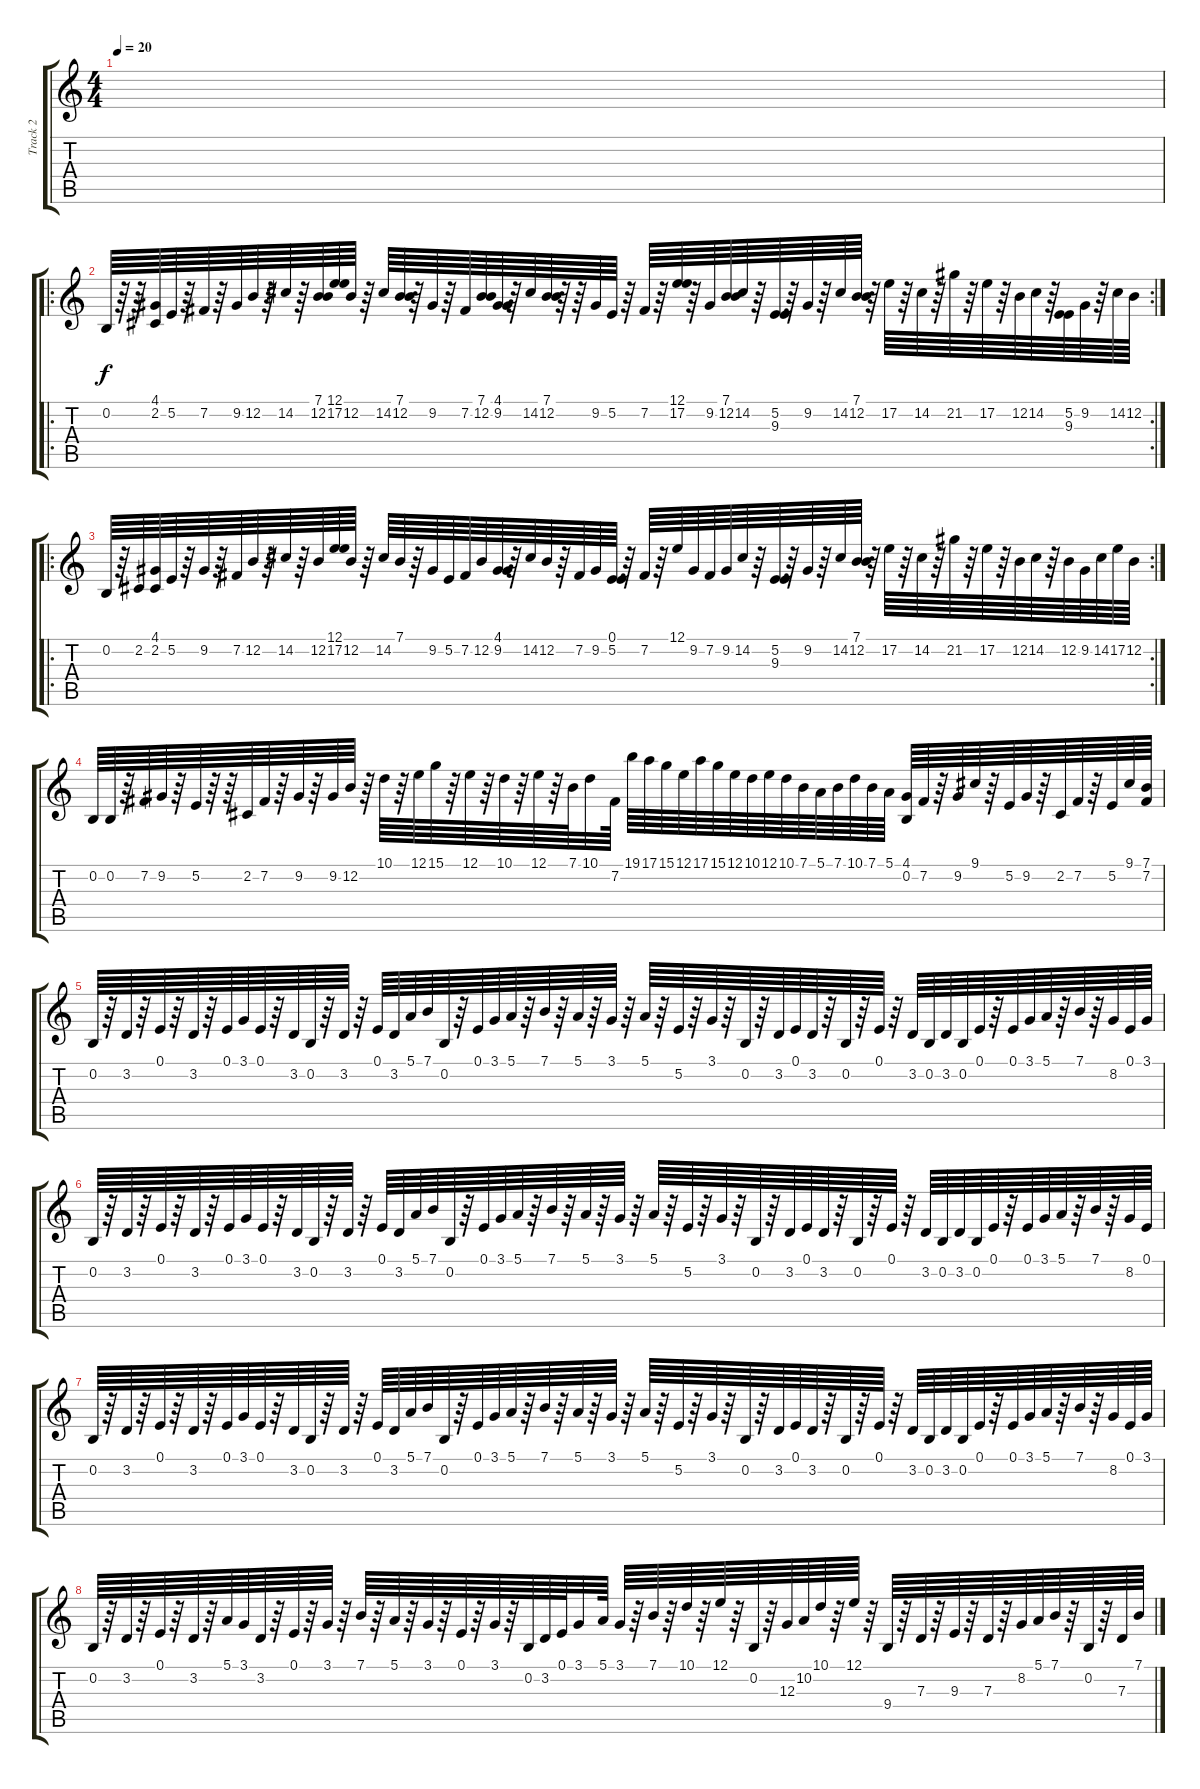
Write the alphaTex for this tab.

\track ("Track 2" "Track 2") {instrument xylophone}
\staff {score tabs}
\tuning (E4 B3 G3 D3 A2 E2) {hide}
\ts (4 4)
\tempo 20
\clef g2
\ks c
|
\ro
\rc 2
0.2.64 r.64 r.64 (4.1 2.2).64 5.2.64 r.64 7.2.64 r.64 9.2.64 12.2.64 r.64 14.2.64 r.64 (7.1 12.2).64 (12.1 17.2).64 12.2.64 r.64 14.2.64 (7.1 12.2).64 r.64 9.2.64 r.64 7.2.64 (7.1 12.2).64 (4.1 9.2).64 r.64 14.2.64 (7.1 12.2).64 r.64 r.64 9.2.64 5.2.64 r.64 7.2.64 r.64 (12.1 17.2).64 r.64 9.2.64 (7.1 12.2).64 14.2.64 r.64 (5.2 9.3).64 r.64 9.2.64 r.64 14.2.64 (7.1 12.2).64 r.64 17.2.64 r.64 14.2.64 r.64 21.2.64 r.64 17.2.64 r.64 12.2.64 14.2.64 r.64 (5.2 9.3).64 9.2.64 r.64 14.2.64 12.2.64 |
\ro
\rc 2
0.2.64 r.64 2.2.64 (4.1 2.2).64 5.2.64 r.64 9.2.64 r.64 7.2.64 12.2.64 r.64 14.2.64 r.64 12.2.64 (12.1 17.2).64 12.2.64 r.64 14.2.64 7.1.64 r.64 9.2.64 5.2.64 7.2.64 12.2.64 (4.1 9.2).64 r.64 14.2.64 12.2.64 r.64 7.2.64 9.2.64 (0.1 5.2).64 r.64 7.2.64 r.64 12.1.64 9.2.64 7.2.64 9.2.64 14.2.64 r.64 (5.2 9.3).64 r.64 9.2.64 r.64 14.2.64 (7.1 12.2).64 r.64 17.2.64 r.64 14.2.64 r.64 21.2.64 r.64 17.2.64 r.64 12.2.64 14.2.64 r.64 12.2.64 9.2.64 14.2.64 17.2.64 12.2.64 |
0.2.64 0.2.64 r.64 7.2.64 9.2.64 r.64 5.2.64 r.64 r.64 2.2.64 7.2.64 r.64 9.2.64 r.64 9.2.64 12.2.64 r.64 10.1.64 r.64 12.1.64 15.1.64 r.64 12.1.64 r.64 10.1.64 r.64 12.1.64 r.64 7.1.64 10.1.32 7.2.64 19.1.64 17.1.64 15.1.64 12.1.64 17.1.64 15.1.64 12.1.64 10.1.64 12.1.64 10.1.64 7.1.64 5.1.64 7.1.64 10.1.64 7.1.64 5.1.64 (4.1 0.2).64 7.2.64 r.64 9.2.64 9.1.64 r.64 5.2.64 9.2.64 r.64 2.2.64 7.2.64 r.64 5.2.64 9.1.64 (7.1 7.2).64 |
0.2.64 r.64 3.2.64 r.64 0.1.64 r.64 3.2.64 r.64 0.1.64 3.1.64 0.1.64 r.64 3.2.64 0.2.64 r.64 3.2.64 r.64 0.1.64 3.2.64 5.1.64 7.1.64 0.2.64 r.64 0.1.64 3.1.64 5.1.64 r.64 7.1.64 r.64 5.1.64 r.64 3.1.64 r.64 5.1.64 r.64 5.2.64 r.64 3.1.64 r.64 0.2.64 r.64 3.2.64 0.1.64 3.2.64 r.64 0.2.64 r.64 0.1.64 r.64 3.2.64 0.2.64 3.2.64 0.2.64 0.1.64 r.64 0.1.64 3.1.64 5.1.64 r.64 7.1.64 r.64 8.2.64 0.1.64 3.1.64 |
0.2.64 r.64 3.2.64 r.64 0.1.64 r.64 3.2.64 r.64 0.1.64 3.1.64 0.1.64 r.64 3.2.64 0.2.64 r.64 3.2.64 r.64 0.1.64 3.2.64 5.1.64 7.1.64 0.2.64 r.64 0.1.64 3.1.64 5.1.64 r.64 7.1.64 r.64 5.1.64 r.64 3.1.64 r.64 5.1.64 r.64 5.2.64 r.64 3.1.64 r.64 0.2.64 r.64 3.2.64 0.1.64 3.2.64 r.64 0.2.64 r.64 0.1.64 r.64 3.2.64 0.2.64 3.2.64 0.2.64 0.1.64 r.64 0.1.64 3.1.64 5.1.64 r.64 7.1.64 r.64 8.2.64 0.1.64 |
0.2.64 r.64 3.2.64 r.64 0.1.64 r.64 3.2.64 r.64 0.1.64 3.1.64 0.1.64 r.64 3.2.64 0.2.64 r.64 3.2.64 r.64 0.1.64 3.2.64 5.1.64 7.1.64 0.2.64 r.64 0.1.64 3.1.64 5.1.64 r.64 7.1.64 r.64 5.1.64 r.64 3.1.64 r.64 5.1.64 r.64 5.2.64 r.64 3.1.64 r.64 0.2.64 r.64 3.2.64 0.1.64 3.2.64 r.64 0.2.64 r.64 0.1.64 r.64 3.2.64 0.2.64 3.2.64 0.2.64 0.1.64 r.64 0.1.64 3.1.64 5.1.64 r.64 7.1.64 r.64 8.2.64 0.1.64 3.1.64 |
0.2.64 r.64 3.2.64 r.64 0.1.64 r.64 3.2.64 r.64 5.1.64 3.1.64 3.2.64 r.64 0.1.64 r.64 3.1.64 r.64 7.1.64 r.64 5.1.64 r.64 3.1.64 r.64 0.1.64 r.64 3.1.64 r.64 0.2.64 3.2.64 0.1.64 3.1.32 5.1.64 3.1.64 r.64 7.1.64 r.64 10.1.64 r.64 12.1.64 r.64 0.2.64 r.64 12.3.64 10.2.64 10.1.64 r.64 12.1.64 r.64 9.4.64 r.64 7.3.64 r.64 9.3.64 r.64 7.3.64 r.64 8.2.64 5.1.64 7.1.64 r.64 0.2.64 r.64 7.3.64 7.1.64
